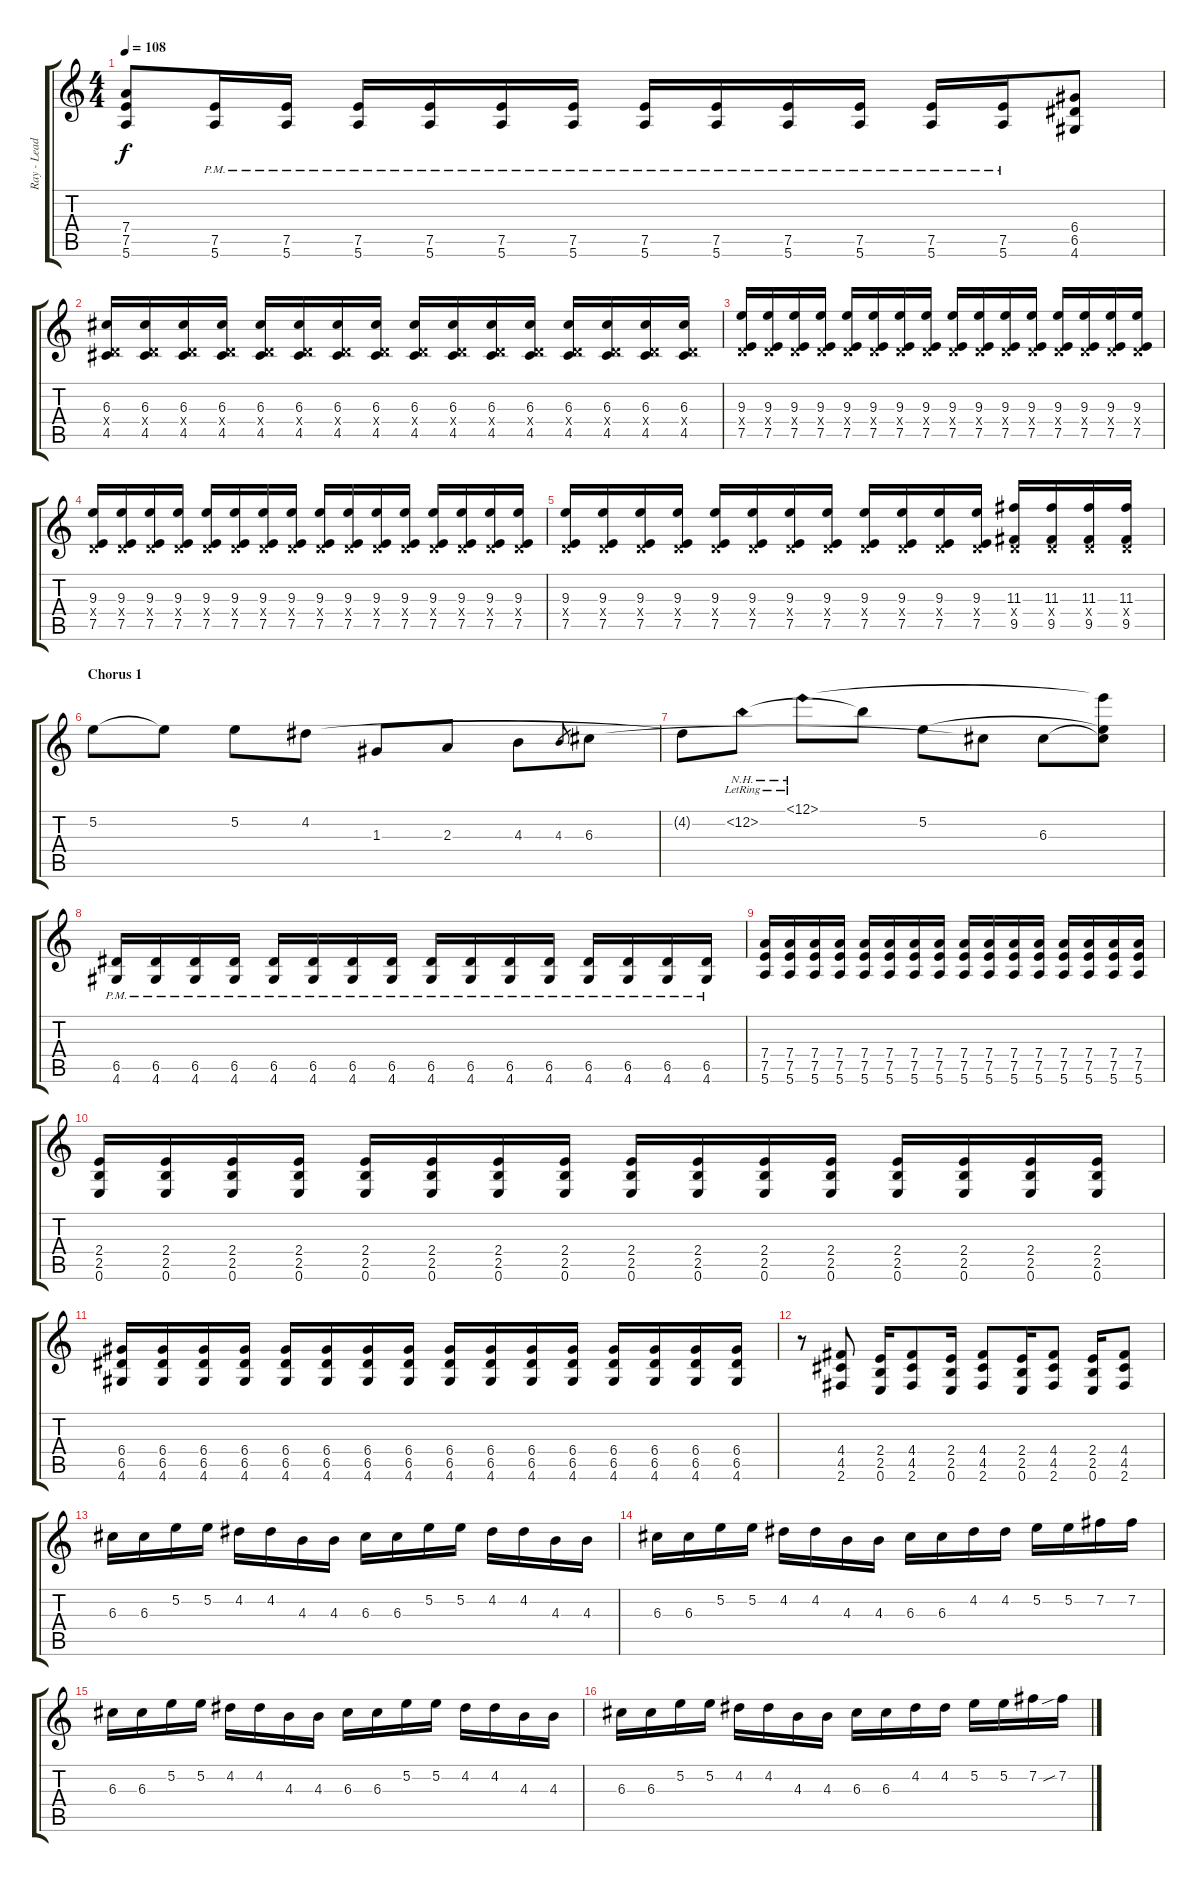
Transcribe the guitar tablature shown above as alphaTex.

\track ("Ray - Lead Guitar" "Ray - Lead") {instrument distortionguitar}
\staff {score tabs}
\tuning (E4 B3 G3 D3 A2 E2) {hide}
\ts (4 4)
\tempo 108
\clef g2
\ks c
(7.4 7.5 5.6).8{dy f} (7.5{pm} 5.6{pm}).16 (7.5{pm} 5.6{pm}).16 (7.5{pm} 5.6{pm}).16 (7.5{pm} 5.6{pm}).16 (7.5{pm} 5.6{pm}).16 (7.5{pm} 5.6{pm}).16 (7.5{pm} 5.6{pm}).16 (7.5{pm} 5.6{pm}).16 (7.5{pm} 5.6{pm}).16 (7.5{pm} 5.6{pm}).16 (7.5{pm} 5.6{pm}).16 (7.5{pm} 5.6{pm}).16 (6.4 6.5 4.6).8 |
(6.3 0.4{x} 4.5).16 (6.3 0.4{x} 4.5).16 (6.3 0.4{x} 4.5).16 (6.3 0.4{x} 4.5).16 (6.3 0.4{x} 4.5).16 (6.3 0.4{x} 4.5).16 (6.3 0.4{x} 4.5).16 (6.3 0.4{x} 4.5).16 (6.3 0.4{x} 4.5).16 (6.3 0.4{x} 4.5).16 (6.3 0.4{x} 4.5).16 (6.3 0.4{x} 4.5).16 (6.3 0.4{x} 4.5).16 (6.3 0.4{x} 4.5).16 (6.3 0.4{x} 4.5).16 (6.3 0.4{x} 4.5).16 |
(9.3 0.4{x} 7.5).16 (9.3 0.4{x} 7.5).16 (9.3 0.4{x} 7.5).16 (9.3 0.4{x} 7.5).16 (9.3 0.4{x} 7.5).16 (9.3 0.4{x} 7.5).16 (9.3 0.4{x} 7.5).16 (9.3 0.4{x} 7.5).16 (9.3 0.4{x} 7.5).16 (9.3 0.4{x} 7.5).16 (9.3 0.4{x} 7.5).16 (9.3 0.4{x} 7.5).16 (9.3 0.4{x} 7.5).16 (9.3 0.4{x} 7.5).16 (9.3 0.4{x} 7.5).16 (9.3 0.4{x} 7.5).16 |
(9.3 0.4{x} 7.5).16 (9.3 0.4{x} 7.5).16 (9.3 0.4{x} 7.5).16 (9.3 0.4{x} 7.5).16 (9.3 0.4{x} 7.5).16 (9.3 0.4{x} 7.5).16 (9.3 0.4{x} 7.5).16 (9.3 0.4{x} 7.5).16 (9.3 0.4{x} 7.5).16 (9.3 0.4{x} 7.5).16 (9.3 0.4{x} 7.5).16 (9.3 0.4{x} 7.5).16 (9.3 0.4{x} 7.5).16 (9.3 0.4{x} 7.5).16 (9.3 0.4{x} 7.5).16 (9.3 0.4{x} 7.5).16 |
(9.3 0.4{x} 7.5).16 (9.3 0.4{x} 7.5).16 (9.3 0.4{x} 7.5).16 (9.3 0.4{x} 7.5).16 (9.3 0.4{x} 7.5).16 (9.3 0.4{x} 7.5).16 (9.3 0.4{x} 7.5).16 (9.3 0.4{x} 7.5).16 (9.3 0.4{x} 7.5).16 (9.3 0.4{x} 7.5).16 (9.3 0.4{x} 7.5).16 (9.3 0.4{x} 7.5).16 (11.3 0.4{x} 9.5).16 (11.3 0.4{x} 9.5).16 (11.3 0.4{x} 9.5).16 (11.3 0.4{x} 9.5).16 |
\section ("" "Chorus 1")
5.2.8{instrument electricguitarclean} 5.2{t}.8 5.2.8 4.2.8 1.3.8 2.3.8 4.3.8 4.3.8{gr} 6.3.8 |
4.2{t}.8 12.2{nh lr}.8 12.1{nh lr}.8 12.2{t}.8 5.2.8 6.3{t}.8 6.3.8 (12.1{t} 5.2{t} 6.3{t}).8 |
(6.5{pm} 4.6{pm}).16{instrument distortionguitar} (6.5{pm} 4.6{pm}).16 (6.5{pm} 4.6{pm}).16 (6.5{pm} 4.6{pm}).16 (6.5{pm} 4.6{pm}).16 (6.5{pm} 4.6{pm}).16 (6.5{pm} 4.6{pm}).16 (6.5{pm} 4.6{pm}).16 (6.5{pm} 4.6{pm}).16 (6.5{pm} 4.6{pm}).16 (6.5{pm} 4.6{pm}).16 (6.5{pm} 4.6{pm}).16 (6.5{pm} 4.6{pm}).16 (6.5{pm} 4.6{pm}).16 (6.5{pm} 4.6{pm}).16 (6.5{pm} 4.6{pm}).16 |
(7.4 7.5 5.6).16 (7.4 7.5 5.6).16 (7.4 7.5 5.6).16 (7.4 7.5 5.6).16 (7.4 7.5 5.6).16 (7.4 7.5 5.6).16 (7.4 7.5 5.6).16 (7.4 7.5 5.6).16 (7.4 7.5 5.6).16 (7.4 7.5 5.6).16 (7.4 7.5 5.6).16 (7.4 7.5 5.6).16 (7.4 7.5 5.6).16 (7.4 7.5 5.6).16 (7.4 7.5 5.6).16 (7.4 7.5 5.6).16 |
(2.4 2.5 0.6).16 (2.4 2.5 0.6).16 (2.4 2.5 0.6).16 (2.4 2.5 0.6).16 (2.4 2.5 0.6).16 (2.4 2.5 0.6).16 (2.4 2.5 0.6).16 (2.4 2.5 0.6).16 (2.4 2.5 0.6).16 (2.4 2.5 0.6).16 (2.4 2.5 0.6).16 (2.4 2.5 0.6).16 (2.4 2.5 0.6).16 (2.4 2.5 0.6).16 (2.4 2.5 0.6).16 (2.4 2.5 0.6).16 |
(6.4 6.5 4.6).16 (6.4 6.5 4.6).16 (6.4 6.5 4.6).16 (6.4 6.5 4.6).16 (6.4 6.5 4.6).16 (6.4 6.5 4.6).16 (6.4 6.5 4.6).16 (6.4 6.5 4.6).16 (6.4 6.5 4.6).16 (6.4 6.5 4.6).16 (6.4 6.5 4.6).16 (6.4 6.5 4.6).16 (6.4 6.5 4.6).16 (6.4 6.5 4.6).16 (6.4 6.5 4.6).16 (6.4 6.5 4.6).16 |
r.8 (4.4 4.5 2.6).8 (2.4 2.5 0.6).16 (4.4 4.5 2.6).8 (2.4 2.5 0.6).16 (4.4 4.5 2.6).8 (2.4 2.5 0.6).16 (4.4 4.5 2.6).8 (2.4 2.5 0.6).16 (4.4 4.5 2.6).8 |
6.3.16 6.3.16 5.2.16 5.2.16 4.2.16 4.2.16 4.3.16 4.3.16 6.3.16 6.3.16 5.2.16 5.2.16 4.2.16 4.2.16 4.3.16 4.3.16 |
6.3.16 6.3.16 5.2.16 5.2.16 4.2.16 4.2.16 4.3.16 4.3.16 6.3.16 6.3.16 4.2.16 4.2.16 5.2.16 5.2.16 7.2.16 7.2.16 |
6.3.16 6.3.16 5.2.16 5.2.16 4.2.16 4.2.16 4.3.16 4.3.16 6.3.16 6.3.16 5.2.16 5.2.16 4.2.16 4.2.16 4.3.16 4.3.16 |
6.3.16 6.3.16 5.2.16 5.2.16 4.2.16 4.2.16 4.3.16 4.3.16 6.3.16 6.3.16 4.2.16 4.2.16 5.2.16 5.2.16 7.2.16 7.2{sib}.16
